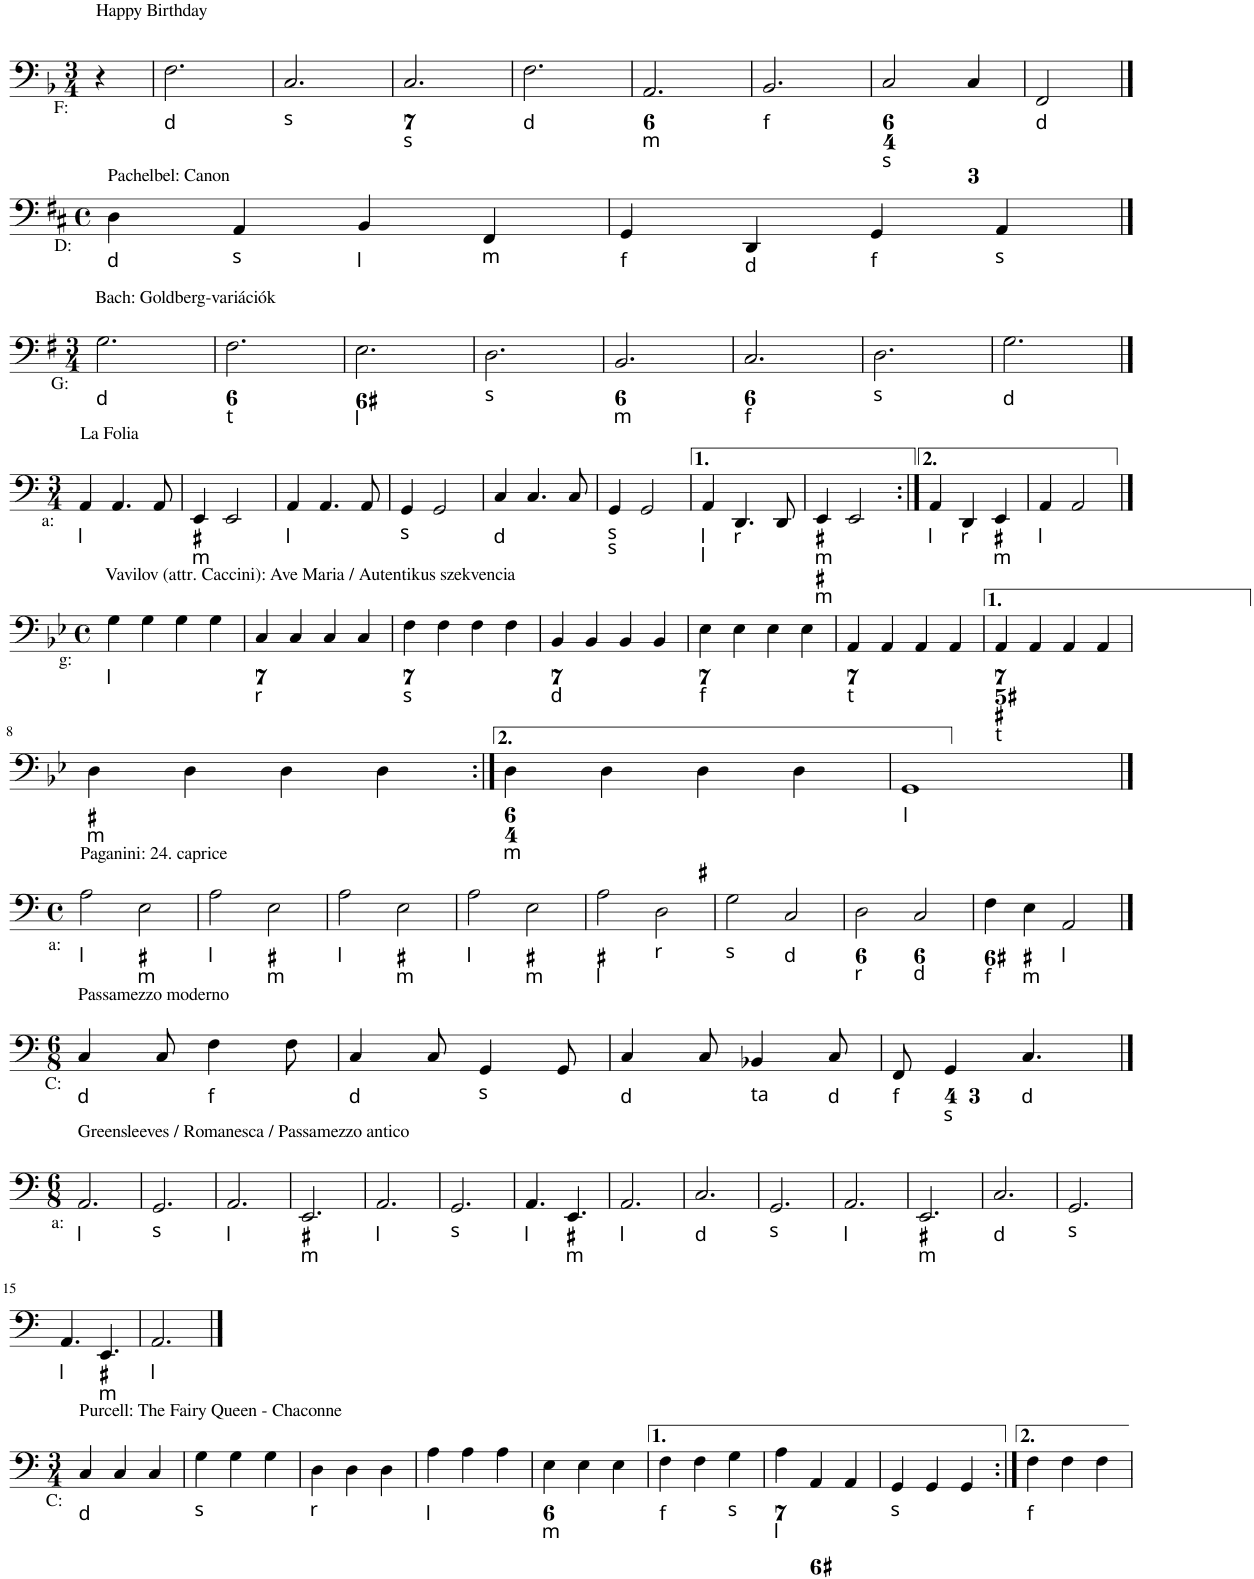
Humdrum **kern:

**kern
*part1
*staff1
*I"Zongora
*I'Zon.
*clefF4
*k[b-]
*M3/4
=1
!LO:TX:b:t=F&colon;
!LO:TX:a:t=Happy Birthday
4r
=2
2.F\
=3
2.C/
=4
2.C/
=5
2.F\
=6
2.AA/
=7
2.BB-/
=8
2C/
4C/
=9
2FF/
!!LO:LB:g=z
==1
*k[f#c#]
*M4/4
*met(c)
!LO:TX:a:t=Pachelbel&colon; Canon
!LO:TX:b:t=D&colon;
4D\
4AA/
4BB/
4FF#/
=2
4GG/
4DD/
4GG/
4AA/
!!LO:LB:g=z
==1
*k[f#]
*M3/4
!LO:TX:a:t=Bach&colon; Goldberg-variációk
!LO:TX:b:t=G&colon;
2.G\
=2
2.F#\
=3
2.E\
=4
2.D\
=5
2.BB/
=6
2.C/
=7
2.D\
=8
2.G\
!!LO:LB:g=z
==1
*k[]
*M3/4
!LO:TX:a:t=La Folia
!LO:TX:b:t=a&colon;
4AA/
4.AA/
8AA/
=2
4EE/
2EE/
=3
4AA/
4.AA/
8AA/
=4
4GG/
2GG/
=5
4C/
4.C/
8C/
=6
4GG/
2GG/
=7
4AA/
4.DD/
8DD/
=8
4EE/
2EE/
=9:|!
4AA/
4DD/
4EE/
=10
4AA/
2AA/
!!LO:LB:g=z
==1
*k[b-e-]
*M4/4
*met(c)
!LO:TX:a:t=Vavilov (attr. Caccini)&colon; Ave Maria / Autentikus szekvencia
!LO:TX:b:t=g&colon;
4G\
4G\
4G\
4G\
=2
4C/
4C/
4C/
4C/
=3
4F\
4F\
4F\
4F\
=4
4BB-/
4BB-/
4BB-/
4BB-/
=5
4E-\
4E-\
4E-\
4E-\
=6
4AA/
4AA/
4AA/
4AA/
=7
4AA/
4AA/
4AA/
4AA/
!!LO:LB:g=z
=8
4D\
4D\
4D\
4D\
=9:|!
4D\
4D\
4D\
4D\
=10
1GG
!!LO:LB:g=z
==1
*k[]
*M4/4
*met(c)
!LO:TX:b:t=a&colon;
!LO:TX:a:t=Paganini&colon; 24. caprice
2A\
2E\
=2
2A\
2E\
=3
2A\
2E\
=4
2A\
2E\
=5
2A\
2D\
=6
2G\
2C/
=7
2D\
2C/
=8
4F\
4E\
2AA/
!!LO:LB:g=z
==1
*M6/8
!LO:TX:a:t=Passamezzo moderno
!LO:TX:b:t=C&colon;
4C/
8C/
4F\
8F\
=2
4C/
8C/
4GG/
8GG/
=3
4C/
8C/
4BB-X/
8C/
=4
8FF/
4GG/
4.C/
!!LO:LB:g=z
==1
*M6/8
!LO:TX:a:t=Greensleeves / Romanesca / Passamezzo antico
!LO:TX:b:t=a&colon;
2.AA/
=2
2.GG/
=3
2.AA/
=4
2.EE/
=5
2.AA/
=6
2.GG/
=7
4.AA/
4.EE/
=8
2.AA/
=9
2.C/
=10
2.GG/
=11
2.AA/
=12
2.EE/
=13
2.C/
=14
2.GG/
!!LO:LB:g=z
=15
4.AA/
4.EE/
=16
2.AA/
!!LO:LB:g=z
==1
*M3/4
!LO:TX:a:t=Purcell&colon; The Fairy Queen - Chaconne
!LO:TX:b:t=C&colon;
4C/
4C/
4C/
=2
4G\
4G\
4G\
=3
4D\
4D\
4D\
=4
4A\
4A\
4A\
=5
4E\
4E\
4E\
=6
4F\
4F\
4G\
=7
4A\
4AA/
4AA/
=8
4GG/
4GG/
4GG/
=9:|!
4F\
4F\
4F\
=
*-
